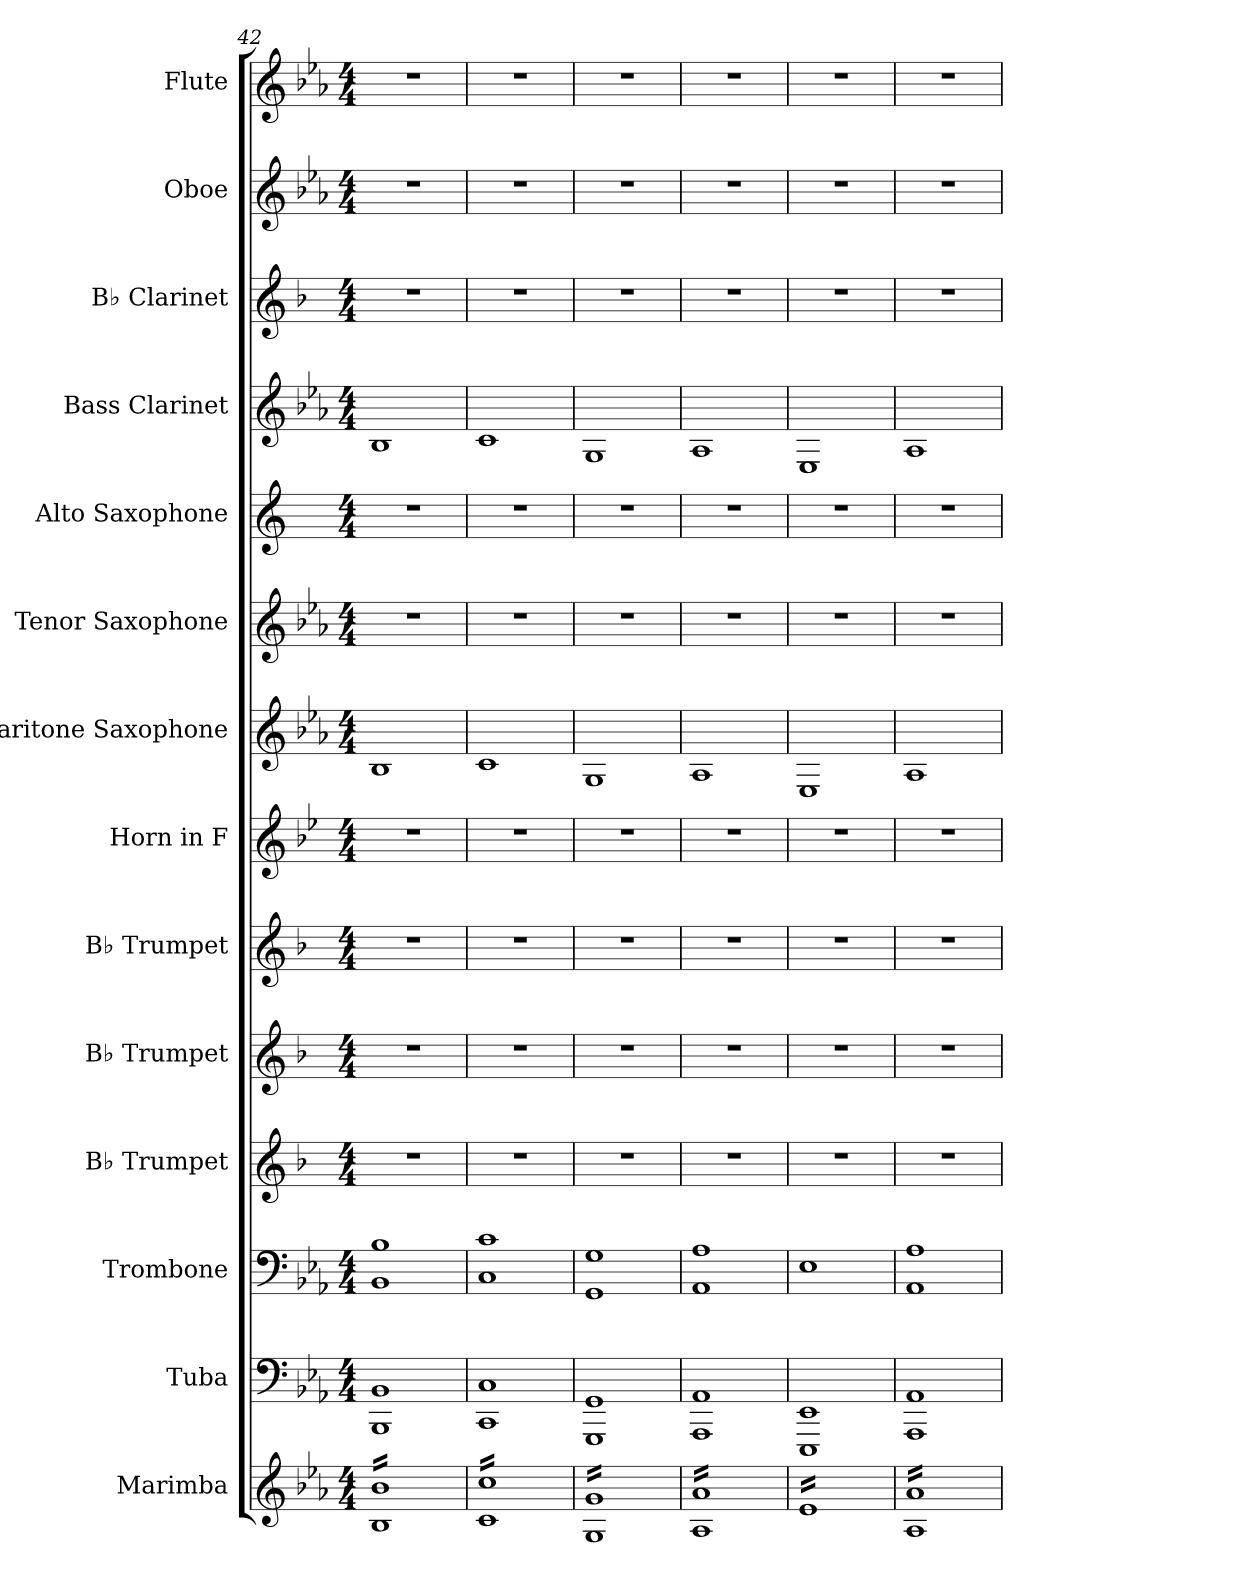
**kern	**kern	**kern	**kern	**kern	**kern	**kern	**kern	**kern	**kern	**kern	**kern	**kern	**kern
*part14	*part13	*part12	*part11	*part10	*part9	*part8	*part7	*part6	*part5	*part4	*part3	*part2	*part1
*staff14	*staff13	*staff12	*staff11	*staff10	*staff9	*staff8	*staff7	*staff6	*staff5	*staff4	*staff3	*staff2	*staff1
*I"Marimba	*I"Tuba	*I"Trombone	*I"B♭ Trumpet	*I"B♭ Trumpet	*I"B♭ Trumpet	*I"Horn in F	*I"Baritone Saxophone	*I"Tenor Saxophone	*I"Alto Saxophone	*I"Bass Clarinet	*I"B♭ Clarinet	*I"Oboe	*I"Flute
*I'Mrm.	*I'Tba.	*I'Tbn.	*I'B♭ Tpt.	*I'B♭ Tpt.	*I'B♭ Tpt.	*	*I'Bar. Sax.	*I'T. Sax.	*I'A. Sax.	*I'B. Cl.	*I'B♭ Cl.	*I'Ob.	*I'Fl.
*clefG2	*clefF4	*clefF4	*clefG2	*clefG2	*clefG2	*clefG2	*clefG2	*clefG2	*clefG2	*clefG2	*clefG2	*clefG2	*clefG2
*	*	*	*ITrd1c2	*ITrd1c2	*ITrd1c2	*ITrd4c7	*ITrd12c21	*ITrd8c14	*ITrd5c9	*ITrd8c14	*ITrd1c2	*	*
*k[b-e-a-]	*k[b-e-a-]	*k[b-e-a-]	*k[b-e-a-]	*k[b-e-a-]	*k[b-e-a-]	*k[b-e-a-]	*k[b-e-a-]	*k[b-e-a-]	*k[b-e-a-]	*k[b-e-a-]	*k[b-e-a-]	*k[b-e-a-]	*k[b-e-a-]
*M4/4	*M4/4	*M4/4	*M4/4	*M4/4	*M4/4	*M4/4	*M4/4	*M4/4	*M4/4	*M4/4	*M4/4	*M4/4	*M4/4
=42	=42	=42	=42	=42	=42	=42	=42	=42	=42	=42	=42	=42	=42
*tremolo	*	*	*	*	*	*	*	*	*	*	*	*	*
16B- 16b-LL	1BBB- 1BB-	1BB- 1B-	1r	1r	1r	1r	1BB-	1r	1r	1BB-	1r	1r	1r
16B- 16b-	.	.	.	.	.	.	.	.	.	.	.	.	.
16B- 16b-	.	.	.	.	.	.	.	.	.	.	.	.	.
16B- 16b-	.	.	.	.	.	.	.	.	.	.	.	.	.
16B- 16b-	.	.	.	.	.	.	.	.	.	.	.	.	.
16B- 16b-	.	.	.	.	.	.	.	.	.	.	.	.	.
16B- 16b-	.	.	.	.	.	.	.	.	.	.	.	.	.
16B- 16b-	.	.	.	.	.	.	.	.	.	.	.	.	.
16B- 16b-	.	.	.	.	.	.	.	.	.	.	.	.	.
16B- 16b-	.	.	.	.	.	.	.	.	.	.	.	.	.
16B- 16b-	.	.	.	.	.	.	.	.	.	.	.	.	.
16B- 16b-	.	.	.	.	.	.	.	.	.	.	.	.	.
16B- 16b-	.	.	.	.	.	.	.	.	.	.	.	.	.
16B- 16b-	.	.	.	.	.	.	.	.	.	.	.	.	.
16B- 16b-	.	.	.	.	.	.	.	.	.	.	.	.	.
16B- 16b-JJ	.	.	.	.	.	.	.	.	.	.	.	.	.
=43	=43	=43	=43	=43	=43	=43	=43	=43	=43	=43	=43	=43	=43
16c 16ccLL	1CC 1C	1C 1c	1r	1r	1r	1r	1C	1r	1r	1C	1r	1r	1r
16c 16cc	.	.	.	.	.	.	.	.	.	.	.	.	.
16c 16cc	.	.	.	.	.	.	.	.	.	.	.	.	.
16c 16cc	.	.	.	.	.	.	.	.	.	.	.	.	.
16c 16cc	.	.	.	.	.	.	.	.	.	.	.	.	.
16c 16cc	.	.	.	.	.	.	.	.	.	.	.	.	.
16c 16cc	.	.	.	.	.	.	.	.	.	.	.	.	.
16c 16cc	.	.	.	.	.	.	.	.	.	.	.	.	.
16c 16cc	.	.	.	.	.	.	.	.	.	.	.	.	.
16c 16cc	.	.	.	.	.	.	.	.	.	.	.	.	.
16c 16cc	.	.	.	.	.	.	.	.	.	.	.	.	.
16c 16cc	.	.	.	.	.	.	.	.	.	.	.	.	.
16c 16cc	.	.	.	.	.	.	.	.	.	.	.	.	.
16c 16cc	.	.	.	.	.	.	.	.	.	.	.	.	.
16c 16cc	.	.	.	.	.	.	.	.	.	.	.	.	.
16c 16ccJJ	.	.	.	.	.	.	.	.	.	.	.	.	.
=44	=44	=44	=44	=44	=44	=44	=44	=44	=44	=44	=44	=44	=44
16G 16gLL	1GGG 1GG	1GG 1G	1r	1r	1r	1r	1GG	1r	1r	1GG	1r	1r	1r
16G 16g	.	.	.	.	.	.	.	.	.	.	.	.	.
16G 16g	.	.	.	.	.	.	.	.	.	.	.	.	.
16G 16g	.	.	.	.	.	.	.	.	.	.	.	.	.
16G 16g	.	.	.	.	.	.	.	.	.	.	.	.	.
16G 16g	.	.	.	.	.	.	.	.	.	.	.	.	.
16G 16g	.	.	.	.	.	.	.	.	.	.	.	.	.
16G 16g	.	.	.	.	.	.	.	.	.	.	.	.	.
16G 16g	.	.	.	.	.	.	.	.	.	.	.	.	.
16G 16g	.	.	.	.	.	.	.	.	.	.	.	.	.
16G 16g	.	.	.	.	.	.	.	.	.	.	.	.	.
16G 16g	.	.	.	.	.	.	.	.	.	.	.	.	.
16G 16g	.	.	.	.	.	.	.	.	.	.	.	.	.
16G 16g	.	.	.	.	.	.	.	.	.	.	.	.	.
16G 16g	.	.	.	.	.	.	.	.	.	.	.	.	.
16G 16gJJ	.	.	.	.	.	.	.	.	.	.	.	.	.
=45	=45	=45	=45	=45	=45	=45	=45	=45	=45	=45	=45	=45	=45
16A- 16a-LL	1AAA- 1AA-	1AA- 1A-	1r	1r	1r	1r	1AA-	1r	1r	1AA-	1r	1r	1r
16A- 16a-	.	.	.	.	.	.	.	.	.	.	.	.	.
16A- 16a-	.	.	.	.	.	.	.	.	.	.	.	.	.
16A- 16a-	.	.	.	.	.	.	.	.	.	.	.	.	.
16A- 16a-	.	.	.	.	.	.	.	.	.	.	.	.	.
16A- 16a-	.	.	.	.	.	.	.	.	.	.	.	.	.
16A- 16a-	.	.	.	.	.	.	.	.	.	.	.	.	.
16A- 16a-	.	.	.	.	.	.	.	.	.	.	.	.	.
16A- 16a-	.	.	.	.	.	.	.	.	.	.	.	.	.
16A- 16a-	.	.	.	.	.	.	.	.	.	.	.	.	.
16A- 16a-	.	.	.	.	.	.	.	.	.	.	.	.	.
16A- 16a-	.	.	.	.	.	.	.	.	.	.	.	.	.
16A- 16a-	.	.	.	.	.	.	.	.	.	.	.	.	.
16A- 16a-	.	.	.	.	.	.	.	.	.	.	.	.	.
16A- 16a-	.	.	.	.	.	.	.	.	.	.	.	.	.
16A- 16a-JJ	.	.	.	.	.	.	.	.	.	.	.	.	.
=46	=46	=46	=46	=46	=46	=46	=46	=46	=46	=46	=46	=46	=46
16e-LL	1EEE- 1EE-	1E-	1r	1r	1r	1r	1EE-	1r	1r	1EE-	1r	1r	1r
16e-	.	.	.	.	.	.	.	.	.	.	.	.	.
16e-	.	.	.	.	.	.	.	.	.	.	.	.	.
16e-	.	.	.	.	.	.	.	.	.	.	.	.	.
16e-	.	.	.	.	.	.	.	.	.	.	.	.	.
16e-	.	.	.	.	.	.	.	.	.	.	.	.	.
16e-	.	.	.	.	.	.	.	.	.	.	.	.	.
16e-	.	.	.	.	.	.	.	.	.	.	.	.	.
16e-	.	.	.	.	.	.	.	.	.	.	.	.	.
16e-	.	.	.	.	.	.	.	.	.	.	.	.	.
16e-	.	.	.	.	.	.	.	.	.	.	.	.	.
16e-	.	.	.	.	.	.	.	.	.	.	.	.	.
16e-	.	.	.	.	.	.	.	.	.	.	.	.	.
16e-	.	.	.	.	.	.	.	.	.	.	.	.	.
16e-	.	.	.	.	.	.	.	.	.	.	.	.	.
16e-JJ	.	.	.	.	.	.	.	.	.	.	.	.	.
=47	=47	=47	=47	=47	=47	=47	=47	=47	=47	=47	=47	=47	=47
16A- 16a-LL	1AAA- 1AA-	1AA- 1A-	1r	1r	1r	1r	1AA-	1r	1r	1AA-	1r	1r	1r
16A- 16a-	.	.	.	.	.	.	.	.	.	.	.	.	.
16A- 16a-	.	.	.	.	.	.	.	.	.	.	.	.	.
16A- 16a-	.	.	.	.	.	.	.	.	.	.	.	.	.
16A- 16a-	.	.	.	.	.	.	.	.	.	.	.	.	.
16A- 16a-	.	.	.	.	.	.	.	.	.	.	.	.	.
16A- 16a-	.	.	.	.	.	.	.	.	.	.	.	.	.
16A- 16a-	.	.	.	.	.	.	.	.	.	.	.	.	.
16A- 16a-	.	.	.	.	.	.	.	.	.	.	.	.	.
16A- 16a-	.	.	.	.	.	.	.	.	.	.	.	.	.
16A- 16a-	.	.	.	.	.	.	.	.	.	.	.	.	.
16A- 16a-	.	.	.	.	.	.	.	.	.	.	.	.	.
16A- 16a-	.	.	.	.	.	.	.	.	.	.	.	.	.
16A- 16a-	.	.	.	.	.	.	.	.	.	.	.	.	.
16A- 16a-	.	.	.	.	.	.	.	.	.	.	.	.	.
16A- 16a-JJ	.	.	.	.	.	.	.	.	.	.	.	.	.
*Xtremolo	*	*	*	*	*	*	*	*	*	*	*	*	*
=	=	=	=	=	=	=	=	=	=	=	=	=	=
*-	*-	*-	*-	*-	*-	*-	*-	*-	*-	*-	*-	*-	*-
